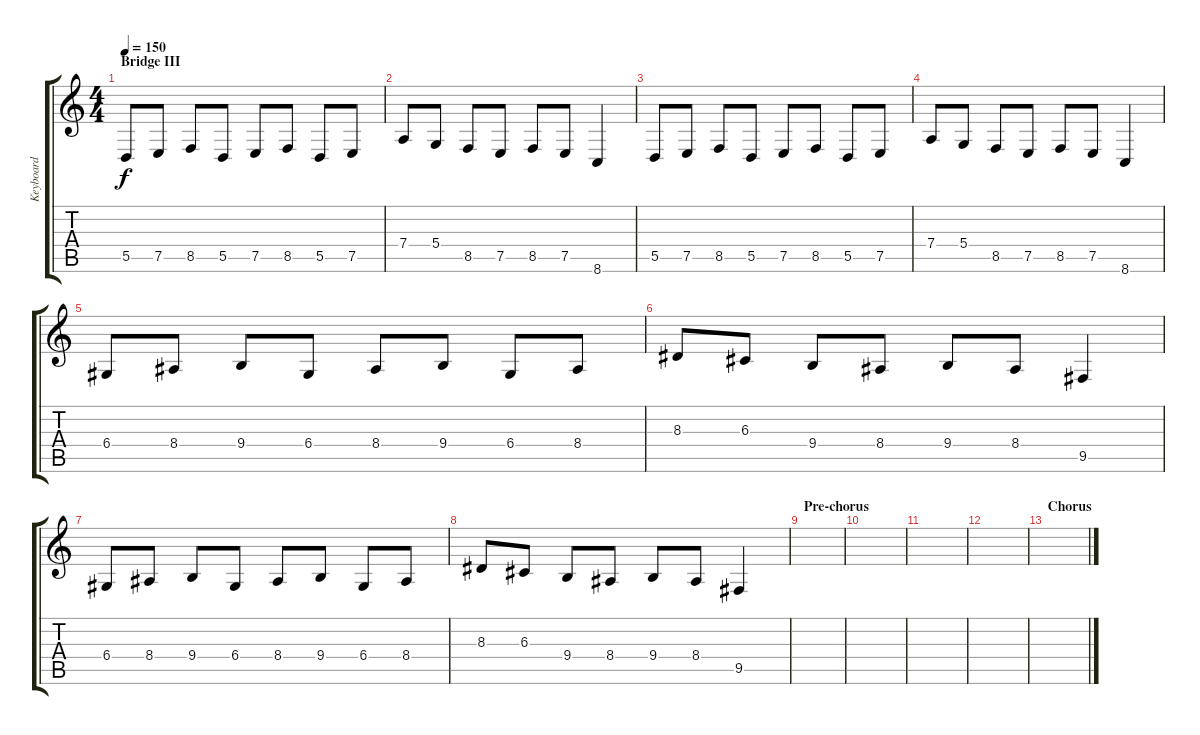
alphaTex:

\track ("Keyboard" "Keyboard") {instrument vibraphone}
\staff {score tabs}
\tuning (E4 B3 G3 D3 A2 E2) {hide}
\ts (4 4)
\section ("" "Bridge III")
\tempo 150
\clef g2
\ks c
5.5.8{dy f} 7.5.8 8.5.8 5.5.8 7.5.8 8.5.8 5.5.8 7.5.8 |
7.4.8 5.4.8 8.5.8 7.5.8 8.5.8 7.5.8 8.6.4 |
5.5.8 7.5.8 8.5.8 5.5.8 7.5.8 8.5.8 5.5.8 7.5.8 |
7.4.8 5.4.8 8.5.8 7.5.8 8.5.8 7.5.8 8.6.4 |
6.4.8 8.4.8 9.4.8 6.4.8 8.4.8 9.4.8 6.4.8 8.4.8 |
8.3.8 6.3.8 9.4.8 8.4.8 9.4.8 8.4.8 9.5.4 |
6.4.8 8.4.8 9.4.8 6.4.8 8.4.8 9.4.8 6.4.8 8.4.8 |
8.3.8 6.3.8 9.4.8 8.4.8 9.4.8 8.4.8 9.5.4 |
\section ("" "Pre-chorus")
|
|
|
|
\section ("" "Chorus")
